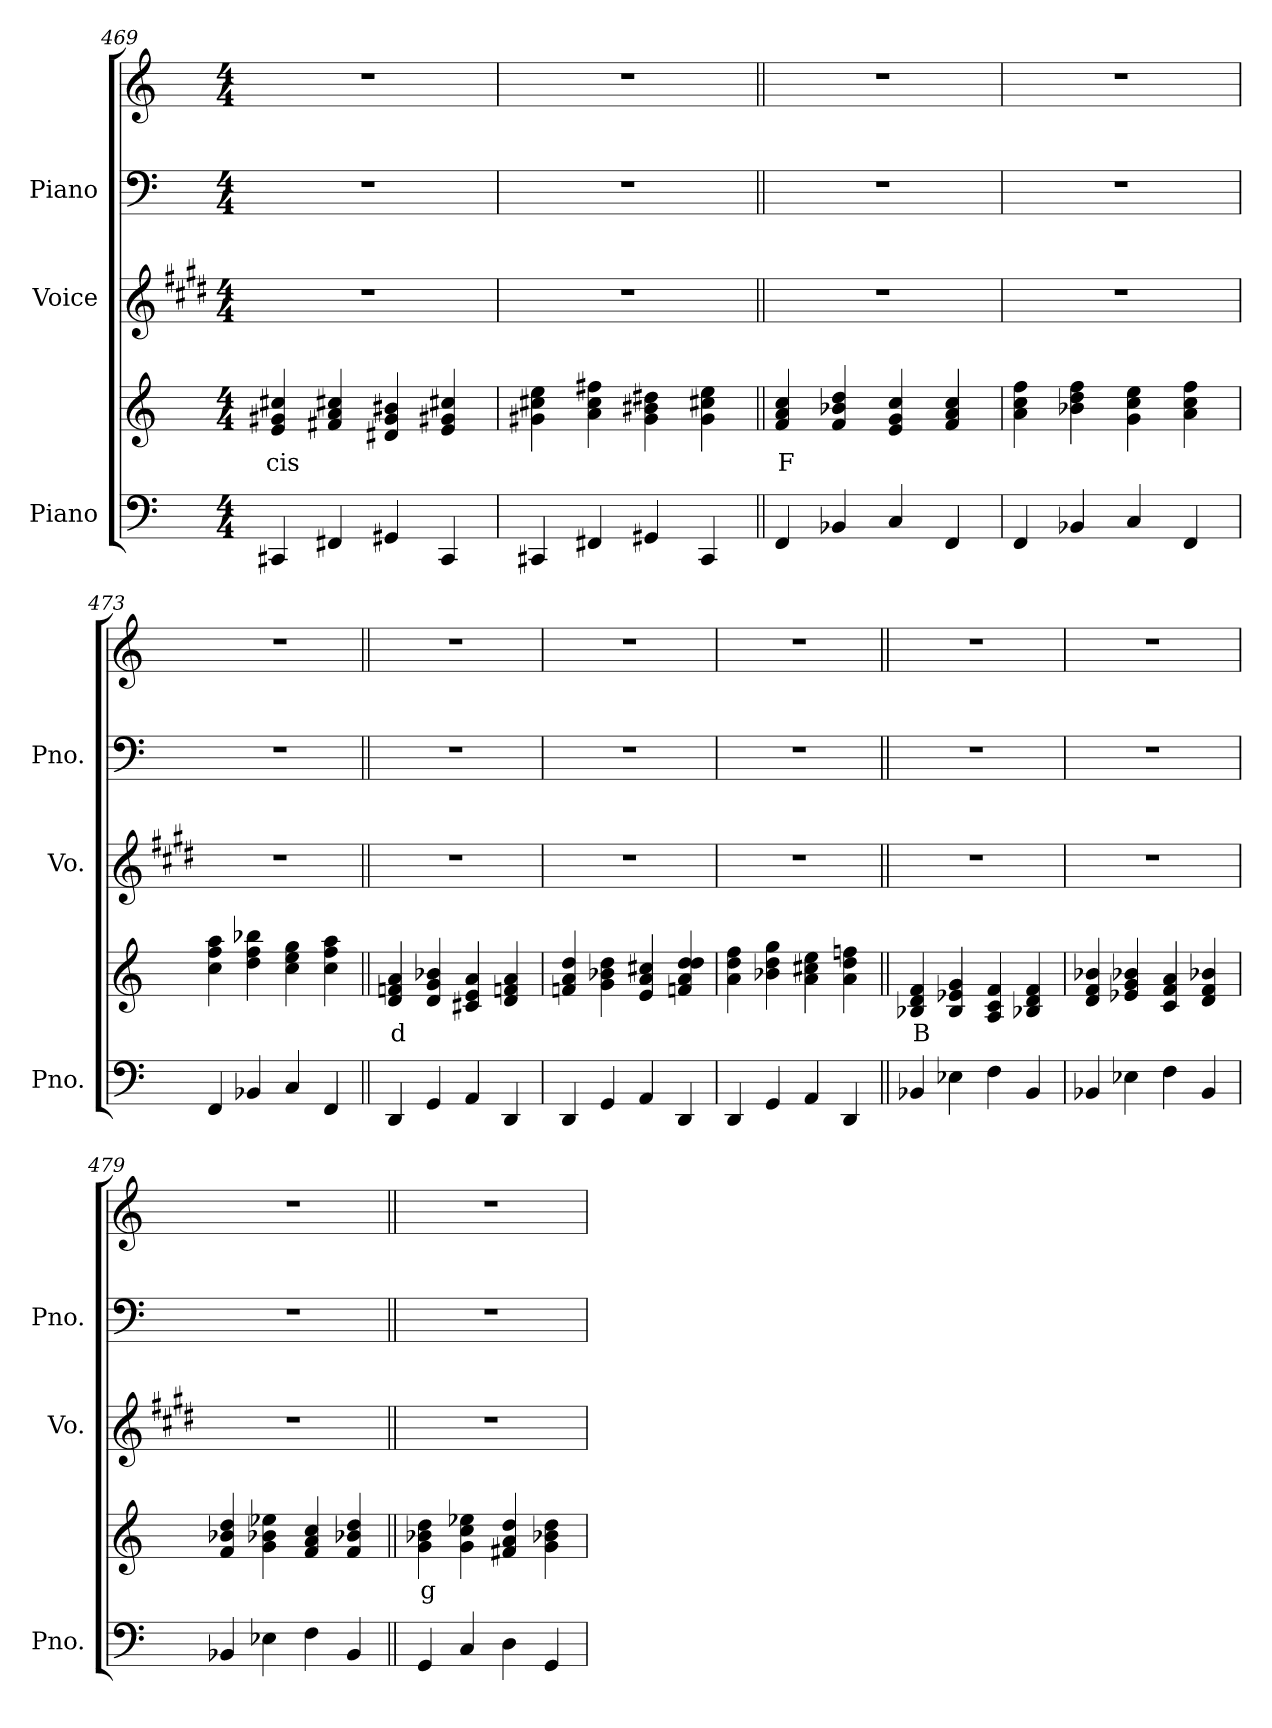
**kern	**kern	**text	**kern	**kern	**kern
*part3	*part3	*part3	*part2	*part1	*part1
*staff5	*staff4	*staff4	*staff3	*staff2	*staff1
*I"Piano	*	*	*I"Voice	*I"Piano	*
*I'Pno.	*	*	*I'Vo.	*I'Pno.	*
*clefF4	*clefG2	*	*clefG2	*clefF4	*clefG2
*k[]	*k[]	*	*k[f#c#g#d#]	*k[]	*k[]
*M4/4	*M4/4	*	*M4/4	*M4/4	*M4/4
=469	=469	=469	=469	=469	=469
!	!	!LO:LY:b	!	!	!
4CC#X/	4e/ 4g#X/ 4cc#X/	cis	1r	1r	1r
4FF#X/	4f#X/ 4a/ 4cc#X/	.	.	.	.
4GG#X/	4d#X/ 4g#/ 4b#X/	.	.	.	.
4CC#/	4e/ 4g#X/ 4cc#X/	.	.	.	.
!!LO:LB:g=z
=470	=470	=470	=470	=470	=470
4CC#X/	4g#X\ 4cc#X\ 4ee\	.	1r	1r	1r
4FF#X/	4a\ 4cc#\ 4ff#X\	.	.	.	.
4GG#X/	4g#\ 4b#X\ 4dd#X\	.	.	.	.
4CC#/	4g#\ 4cc#X\ 4ee\	.	.	.	.
=471||	=471||	=471||	=471||	=471||	=471||
!	!	!LO:LY:b	!	!	!
4FF/	4f/ 4a/ 4cc/	F	1r	1r	1r
4BB-X/	4f/ 4b-X/ 4dd/	.	.	.	.
4C/	4e/ 4g/ 4cc/	.	.	.	.
4FF/	4f/ 4a/ 4cc/	.	.	.	.
=472	=472	=472	=472	=472	=472
4FF/	4a\ 4cc\ 4ff\	.	1r	1r	1r
4BB-X/	4b-X\ 4dd\ 4ff\	.	.	.	.
4C/	4g\ 4cc\ 4ee\	.	.	.	.
4FF/	4a\ 4cc\ 4ff\	.	.	.	.
=473	=473	=473	=473	=473	=473
4FF/	4cc\ 4ff\ 4aa\	.	1r	1r	1r
4BB-X/	4dd\ 4ff\ 4bb-X\	.	.	.	.
4C/	4cc\ 4ee\ 4gg\	.	.	.	.
4FF/	4cc\ 4ff\ 4aa\	.	.	.	.
!!LO:LB:g=z
=474||	=474||	=474||	=474||	=474||	=474||
!	!	!LO:LY:b	!	!	!
4DD/	4d/ 4fn/ 4a/	d	1r	1r	1r
4GG/	4d/ 4g/ 4b-X/	.	.	.	.
4AA/	4c#X/ 4e/ 4a/	.	.	.	.
4DD/	4d/ 4fn/ 4a/	.	.	.	.
=475	=475	=475	=475	=475	=475
4DD/	4fn/ 4a/ 4dd/	.	1r	1r	1r
4GG/	4g\ 4b-X\ 4dd\	.	.	.	.
4AA/	4e/ 4a/ 4cc#X/	.	.	.	.
4DD/	4fn/ 4a/ 4dd/ 4dd/	.	.	.	.
!!LO:LB:g=z
=476	=476	=476	=476	=476	=476
4DD/	4a\ 4dd\ 4ff\	.	1r	1r	1r
4GG/	4b-X\ 4dd\ 4gg\	.	.	.	.
4AA/	4a\ 4cc#X\ 4ee\	.	.	.	.
4DD/	4a\ 4dd\ 4ffn\	.	.	.	.
=477||	=477||	=477||	=477||	=477||	=477||
!	!	!LO:LY:b	!	!	!
4BB-X/	4B-X/ 4d/ 4f/	B	1r	1r	1r
4E-X\	4B-/ 4e-X/ 4g/	.	.	.	.
4F\	4A/ 4c/ 4f/	.	.	.	.
4BB-/	4B-X/ 4d/ 4f/	.	.	.	.
=478	=478	=478	=478	=478	=478
4BB-X/	4d/ 4f/ 4b-X/	.	1r	1r	1r
4E-X\	4e-X/ 4g/ 4b-X/	.	.	.	.
4F\	4c/ 4f/ 4a/	.	.	.	.
4BB-/	4d/ 4f/ 4b-X/	.	.	.	.
!!LO:PB:g=z
=479	=479	=479	=479	=479	=479
4BB-X/	4f/ 4b-X/ 4dd/	.	1r	1r	1r
4E-X\	4g\ 4b-X\ 4ee-X\	.	.	.	.
4F\	4f/ 4a/ 4cc/	.	.	.	.
4BB-/	4f/ 4b-X/ 4dd/	.	.	.	.
=480||	=480||	=480||	=480||	=480||	=480||
!	!	!LO:LY:b	!	!	!
4GG/	4g\ 4b-X\ 4dd\	g	1r	1r	1r
4C/	4g\ 4cc\ 4ee-X\	.	.	.	.
4D\	4f#X/ 4a/ 4dd/	.	.	.	.
4GG/	4g\ 4b-X\ 4dd\	.	.	.	.
=	=	=	=	=	=
*-	*-	*-	*-	*-	*-
